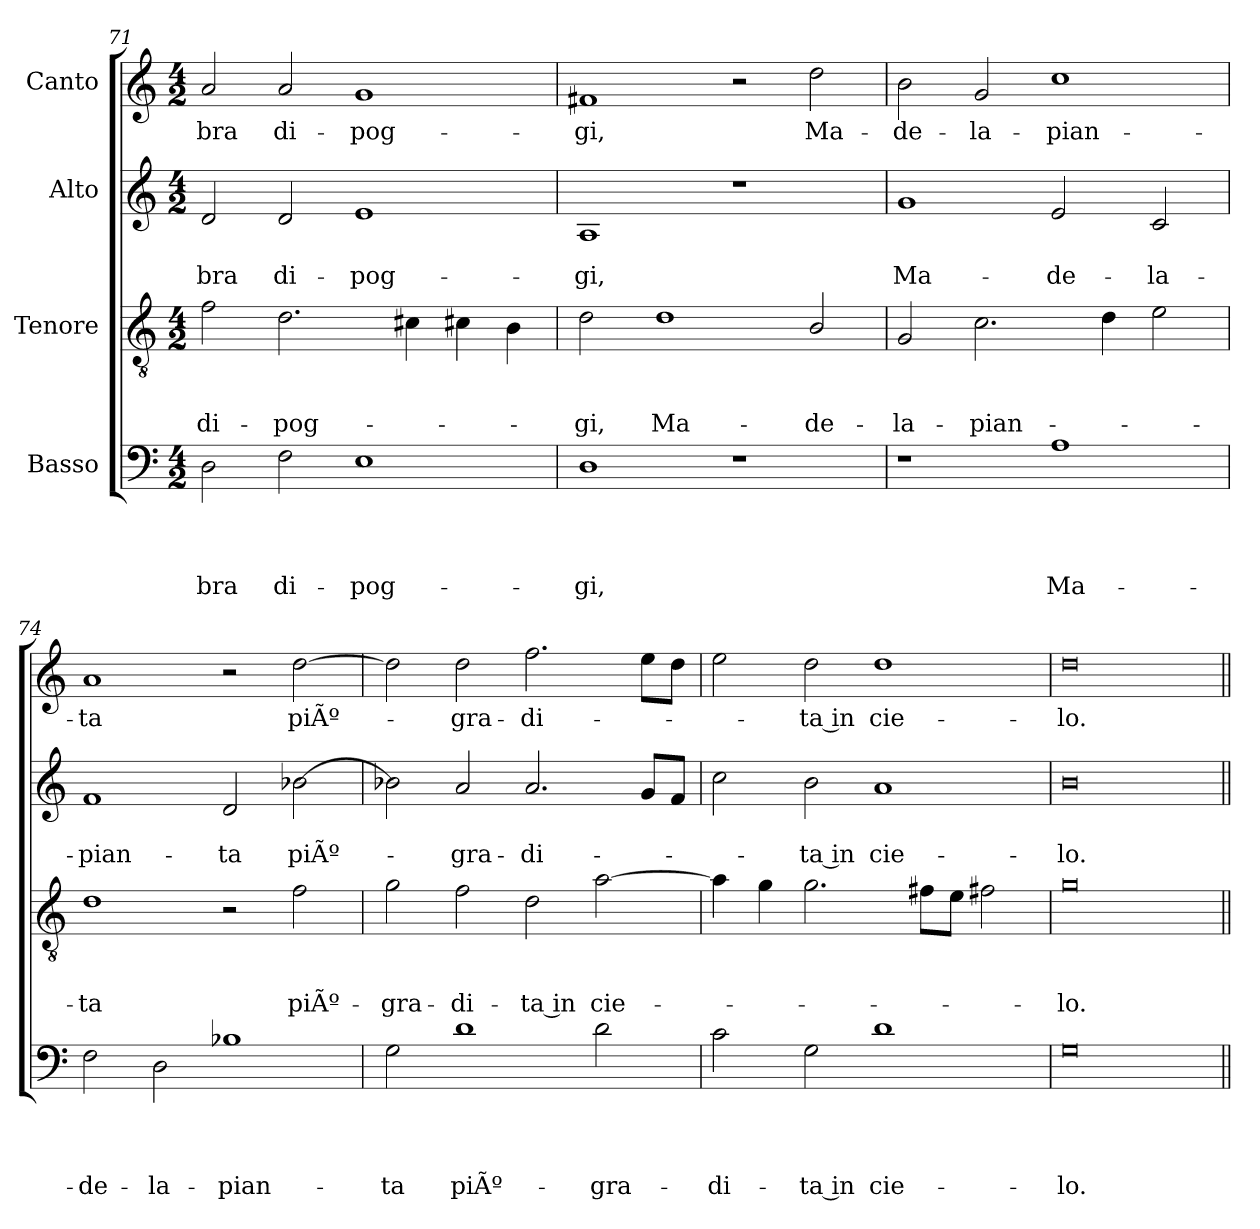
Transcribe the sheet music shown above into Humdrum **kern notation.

**kern	**text	**text	**text	**text	**kern	**text	**text	**text	**kern	**text	**text	**kern	**text
*part4	*part4	*part4	*part4	*part4	*part3	*part3	*part3	*part3	*part2	*part2	*part2	*part1	*part1
*staff4	*staff4	*staff4	*staff4	*staff4	*staff3	*staff3	*staff3	*staff3	*staff2	*staff2	*staff2	*staff1	*staff1
*I"Basso	*	*	*	*	*I"Tenore	*	*	*	*I"Alto	*	*	*I"Canto	*
*clefF4	*	*	*	*	*clefGv2	*	*	*	*clefG2	*	*	*clefG2	*
*k[]	*	*	*	*	*k[]	*	*	*	*k[]	*	*	*k[]	*
*M4/2	*	*	*	*	*M4/2	*	*	*	*M4/2	*	*	*M4/2	*
=71	=71	=71	=71	=71	=71	=71	=71	=71	=71	=71	=71	=71	=71
2D\	.	.	.	-bra	2f\	.	.	di-	2d/	.	-bra	2a/	-bra
2F\	.	.	.	di-	2.d\	.	.	pog-	2d/	.	di-	2a/	di-
1E\	.	.	.	pog-	.	.	.	.	1e/	.	pog-	1g/	pog-
.	.	.	.	.	4c#X\	.	.	.	.	.	.	.	.
.	.	.	.	.	4c#X\	.	.	.	.	.	.	.	.
.	.	.	.	.	4B\	.	.	.	.	.	.	.	.
=72	=72	=72	=72	=72	=72	=72	=72	=72	=72	=72	=72	=72	=72
1D\	.	.	.	-gi,	2d\	.	.	-gi,	1A/	.	-gi,	1f#X/	-gi,
.	.	.	.	.	1d\	.	.	Ma-	.	.	.	.	.
1r	.	.	.	.	.	.	.	.	1r	.	.	2r	.
.	.	.	.	.	2B/	.	.	de-	.	.	.	2dd\	Ma-
=73	=73	=73	=73	=73	=73	=73	=73	=73	=73	=73	=73	=73	=73
1r	.	.	.	.	2G/	.	.	la-	1g/	.	Ma-	2b\	de-
.	.	.	.	.	2.c\	.	.	pian-	.	.	.	2g/	la-
1A\	.	.	.	Ma-	.	.	.	.	2e/	.	de-	1cc\	pian-
.	.	.	.	.	4d\	.	.	.	.	.	.	.	.
.	.	.	.	.	2e\	.	.	.	2c/	.	la-	.	.
=74	=74	=74	=74	=74	=74	=74	=74	=74	=74	=74	=74	=74	=74
2F\	.	.	.	de-	1d\	.	.	-ta	1f/	.	pian-	1a/	-ta
2D\	.	.	.	la-	.	.	.	.	.	.	.	.	.
1B-X\	.	.	.	pian-	2r	.	.	.	2d/	.	-ta	2r	.
.	.	.	.	.	2f\	.	.	piÃº-	[2b-X\	.	piÃº-	[2dd\	piÃº-
=75	=75	=75	=75	=75	=75	=75	=75	=75	=75	=75	=75	=75	=75
2G\	.	.	.	-ta	2g\	.	.	gra-	2b-X\]	.	.	2dd\]	.
1d\	.	.	.	piÃº-	2f\	.	.	-di-	2a/	.	gra-	2dd\	gra-
.	.	.	.	.	2d\	.	.	-ta in	2.a/	.	-di-	2.ff\	-di-
2d\	.	.	.	gra-	[2a\	.	.	cie-	.	.	.	.	.
.	.	.	.	.	.	.	.	.	8g/L	.	.	8ee\L	.
.	.	.	.	.	.	.	.	.	8f/J	.	.	8dd\J	.
=76	=76	=76	=76	=76	=76	=76	=76	=76	=76	=76	=76	=76	=76
2c\	.	.	.	-di-	4a\]	.	.	.	2cc\	.	.	2ee\	.
.	.	.	.	.	4g\	.	.	.	.	.	.	.	.
2G\	.	.	.	-ta in	2.g\	.	.	.	2b\	.	-ta in	2dd\	-ta in
1d\	.	.	.	cie-	.	.	.	.	1a/	.	cie-	1dd\	cie-
.	.	.	.	.	8f#X\L	.	.	.	.	.	.	.	.
.	.	.	.	.	8e\J	.	.	.	.	.	.	.	.
.	.	.	.	.	2f#X\	.	.	.	.	.	.	.	.
=77	=77	=77	=77	=77	=77	=77	=77	=77	=77	=77	=77	=77	=77
0G\	.	.	.	-lo.	0g\	.	.	-lo.	0b\	.	-lo.	0dd\	-lo.
=||	=||	=||	=||	=||	=||	=||	=||	=||	=||	=||	=||	=||	=||
*-	*-	*-	*-	*-	*-	*-	*-	*-	*-	*-	*-	*-	*-
